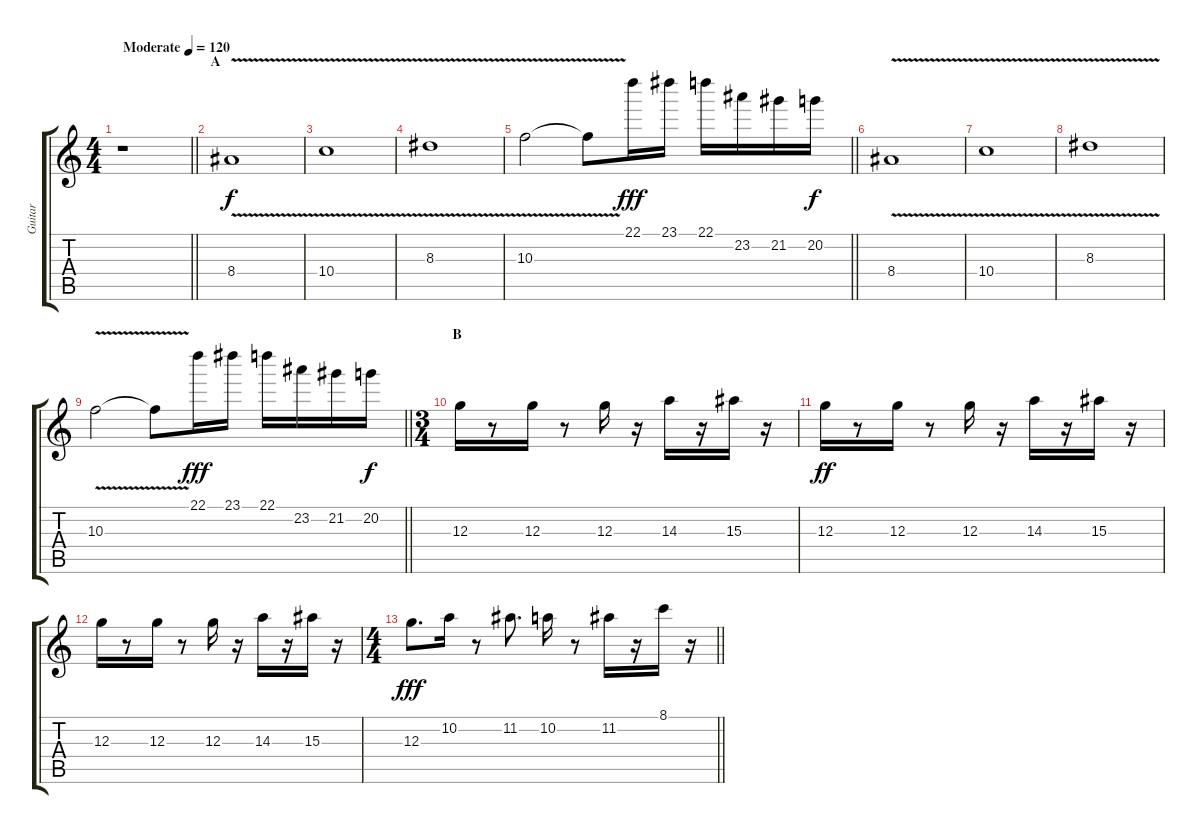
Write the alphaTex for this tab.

\track ("Guitar" "Guitar") {solo instrument distortionguitar}
\staff {score tabs}
\tuning (E4 B3 G3 D3 A2 E2) {hide}
\ts (4 4)
\tempo (120 "Moderate")
\clef g2
\barLineRight lightlight
\ks c
r.1{dy f instrument distortionguitar} |
\section ("" "A")
8.4{v}.1 |
10.4{v}.1 |
8.3{v}.1 |
\barLineRight lightlight
10.3{v}.2 10.3{t}.8 22.1.16{dy fff} 23.1.16 22.1.16 23.2.16 21.2.16 20.2.16{dy f} |
8.4{v}.1 |
10.4{v}.1 |
8.3{v}.1 |
\barLineRight lightlight
10.3{v}.2 10.3{t}.8 22.1.16{dy fff} 23.1.16 22.1.16 23.2.16 21.2.16 20.2.16{dy f} |
\ts (3 4)
\section ("" "B")
12.3.16 r.8 12.3.16 r.8 12.3.16 r.16 14.3.16 r.16 15.3.16 r.16 |
12.3.16{dy ff} r.8 12.3.16 r.8 12.3.16 r.16 14.3.16 r.16 15.3.16 r.16 |
12.3.16 r.8 12.3.16 r.8 12.3.16 r.16 14.3.16 r.16 15.3.16 r.16 |
\ts (4 4)
\barLineRight lightlight
12.3.8{d dy fff} 10.2.16 r.8 11.2.8{d} 10.2.16 r.8 11.2.16 r.16 8.1.16 r.16
